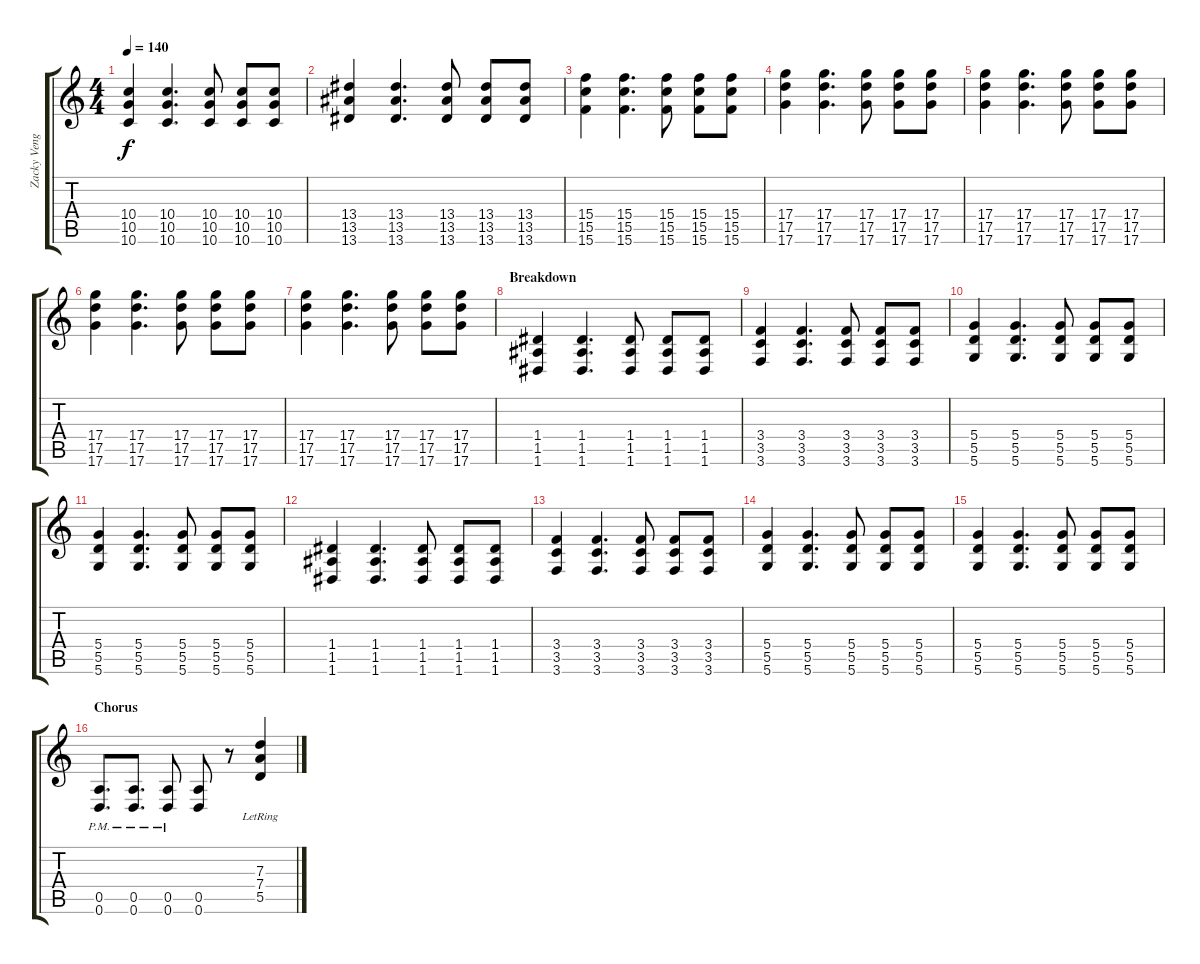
\track ("Zacky Vengeance" "Zacky Veng") {instrument overdrivenguitar}
\staff {score tabs}
\tuning (E4 B3 G3 D3 A2 D2) {hide}
\ts (4 4)
\tempo 140
\clef g2
\ks c
(10.4 10.5 10.6).4{dy f} (10.4 10.5 10.6).4{d} (10.4 10.5 10.6).8 (10.4 10.5 10.6).8 (10.4 10.5 10.6).8 |
(13.4 13.5 13.6).4 (13.4 13.5 13.6).4{d} (13.4 13.5 13.6).8 (13.4 13.5 13.6).8 (13.4 13.5 13.6).8 |
(15.4 15.5 15.6).4 (15.4 15.5 15.6).4{d} (15.4 15.5 15.6).8 (15.4 15.5 15.6).8 (15.4 15.5 15.6).8 |
(17.4 17.5 17.6).4 (17.4 17.5 17.6).4{d} (17.4 17.5 17.6).8 (17.4 17.5 17.6).8 (17.4 17.5 17.6).8 |
(17.4 17.5 17.6).4 (17.4 17.5 17.6).4{d} (17.4 17.5 17.6).8 (17.4 17.5 17.6).8 (17.4 17.5 17.6).8 |
(17.4 17.5 17.6).4 (17.4 17.5 17.6).4{d} (17.4 17.5 17.6).8 (17.4 17.5 17.6).8 (17.4 17.5 17.6).8 |
(17.4 17.5 17.6).4 (17.4 17.5 17.6).4{d} (17.4 17.5 17.6).8 (17.4 17.5 17.6).8 (17.4 17.5 17.6).8 |
\section ("" "Breakdown")
(1.4 1.5 1.6).4 (1.4 1.5 1.6).4{d} (1.4 1.5 1.6).8 (1.4 1.5 1.6).8 (1.4 1.5 1.6).8 |
(3.4 3.5 3.6).4 (3.4 3.5 3.6).4{d} (3.4 3.5 3.6).8 (3.4 3.5 3.6).8 (3.4 3.5 3.6).8 |
(5.4 5.5 5.6).4 (5.4 5.5 5.6).4{d} (5.4 5.5 5.6).8 (5.4 5.5 5.6).8 (5.4 5.5 5.6).8 |
(5.4 5.5 5.6).4 (5.4 5.5 5.6).4{d} (5.4 5.5 5.6).8 (5.4 5.5 5.6).8 (5.4 5.5 5.6).8 |
(1.4 1.5 1.6).4 (1.4 1.5 1.6).4{d} (1.4 1.5 1.6).8 (1.4 1.5 1.6).8 (1.4 1.5 1.6).8 |
(3.4 3.5 3.6).4 (3.4 3.5 3.6).4{d} (3.4 3.5 3.6).8 (3.4 3.5 3.6).8 (3.4 3.5 3.6).8 |
(5.4 5.5 5.6).4 (5.4 5.5 5.6).4{d} (5.4 5.5 5.6).8 (5.4 5.5 5.6).8 (5.4 5.5 5.6).8 |
(5.4 5.5 5.6).4 (5.4 5.5 5.6).4{d} (5.4 5.5 5.6).8 (5.4 5.5 5.6).8 (5.4 5.5 5.6).8 |
\section ("" "Chorus")
(0.5{pm} 0.6{pm}).8{d} (0.5{pm} 0.6{pm}).8{d} (0.5{pm} 0.6{pm}).8 (0.5 0.6).8 r.8 (7.3{lr} 7.4{lr} 5.5{lr}).4
